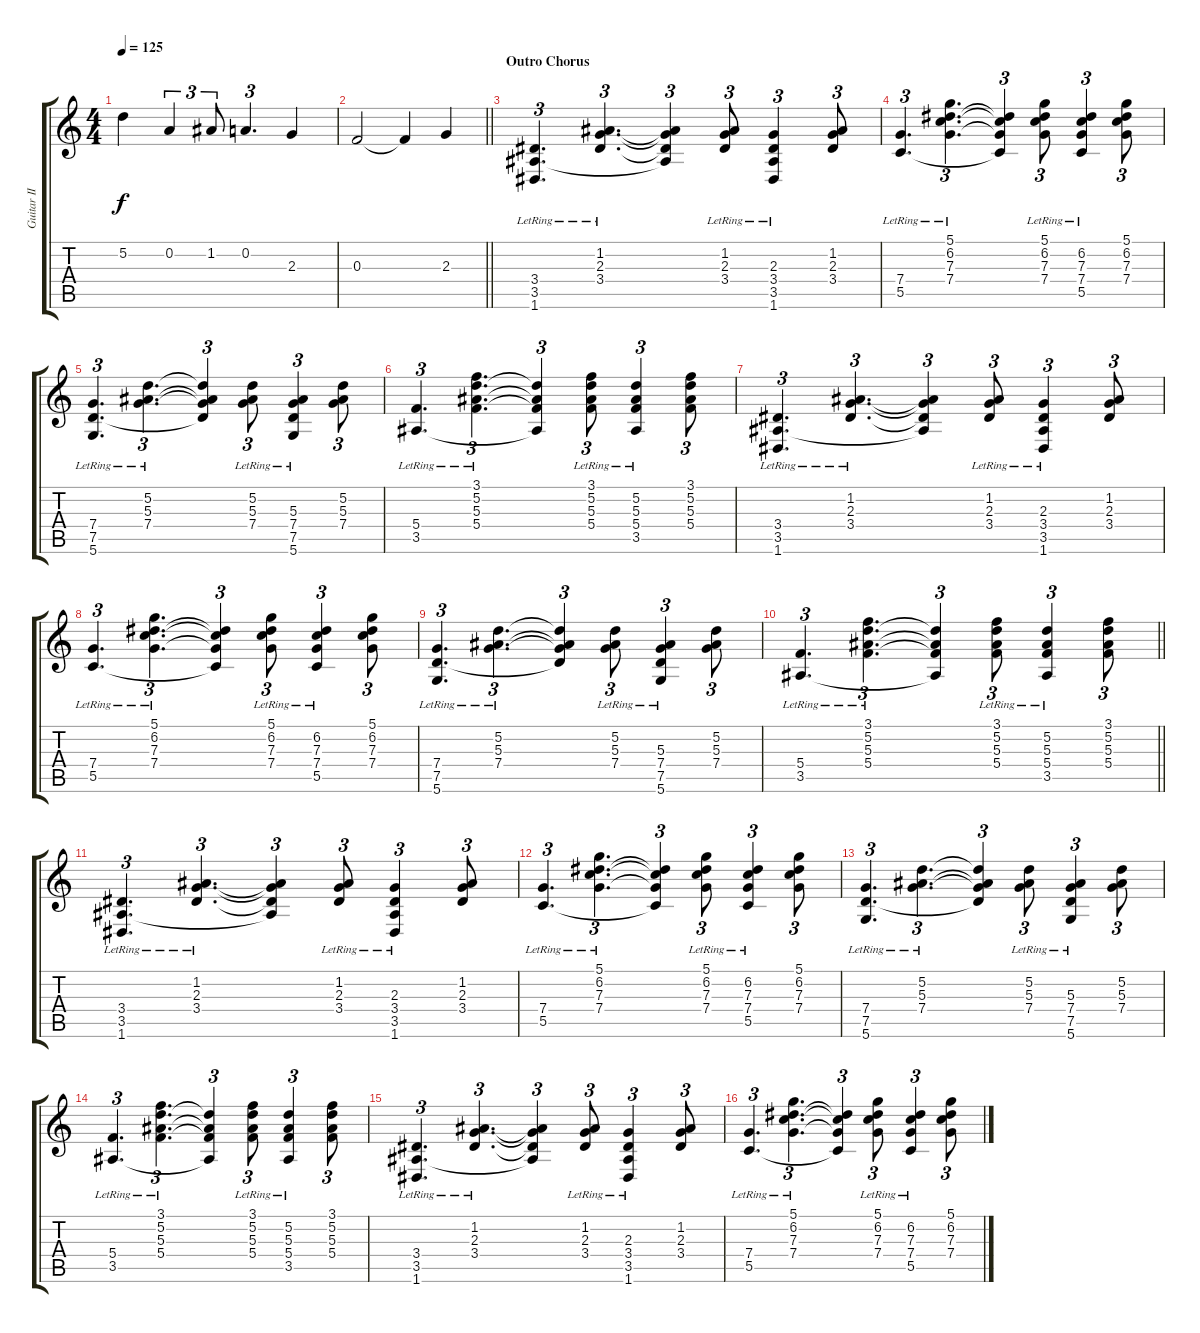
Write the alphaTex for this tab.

\track ("Guitar II" "Guitar II") {instrument distortionguitar}
\staff {score tabs}
\tuning (D4 A3 F3 C3 G2 D2) {hide}
\ts (4 4)
\tempo 125
\clef g2
\ks c
5.2{t}.4{dy f} 0.2.4{tu (3 2)} 1.2.8{tu (3 2)} 0.2.4{d tu (3 2)} 2.3.4 |
\barLineRight lightlight
0.3.2 0.3{t}.4 2.3.4 |
\section ("" "Outro Chorus")
(3.4{lr} 3.5{lr} 1.6{lr}).4{d tu (3 2)} (1.2{lr} 2.3{lr} 3.4{lr}).4{d tu (3 2)} (1.2{t} 2.3{t} 3.4{t} 3.5{t}).4{tu (3 2)} (1.2{lr} 2.3{lr} 3.4{lr}).8{tu (3 2)} (2.3{lr} 3.4{lr} 3.5{lr} 1.6{lr}).4{tu (3 2)} (1.2 2.3 3.4).8{tu (3 2)} |
(7.4{lr} 5.5{lr}).4{d tu (3 2)} (5.1{lr} 6.2{lr} 7.3{lr} 7.4{lr}).4{d tu (3 2)} (6.2{t} 7.3{t} 7.4{t} 5.5{t}).4{tu (3 2)} (5.1{lr} 6.2{lr} 7.3{lr} 7.4{lr}).8{tu (3 2)} (6.2{lr} 7.3{lr} 7.4{lr} 5.5{lr}).4{tu (3 2)} (5.1 6.2 7.3 7.4).8{tu (3 2)} |
(7.4{lr} 7.5{lr} 5.6{lr}).4{d tu (3 2)} (5.2{lr} 5.3{lr} 7.4{lr}).4{d tu (3 2)} (5.2{t} 5.3{t} 7.4{t} 7.5{t}).4{tu (3 2)} (5.2{lr} 5.3{lr} 7.4{lr}).8{tu (3 2)} (5.3{lr} 7.4{lr} 7.5{lr} 5.6{lr}).4{tu (3 2)} (5.2 5.3 7.4).8{tu (3 2)} |
(5.4{lr} 3.5{lr}).4{d tu (3 2)} (3.1{lr} 5.2{lr} 5.3{lr} 5.4{lr}).4{d tu (3 2)} (5.2{t} 5.3{t} 5.4{t} 3.5{t}).4{tu (3 2)} (3.1{lr} 5.2{lr} 5.3{lr} 5.4{lr}).8{tu (3 2)} (5.2{lr} 5.3{lr} 5.4{lr} 3.5{lr}).4{tu (3 2)} (3.1 5.2 5.3 5.4).8{tu (3 2)} |
(3.4{lr} 3.5{lr} 1.6{lr}).4{d tu (3 2)} (1.2{lr} 2.3{lr} 3.4{lr}).4{d tu (3 2)} (1.2{t} 2.3{t} 3.4{t} 3.5{t}).4{tu (3 2)} (1.2{lr} 2.3{lr} 3.4{lr}).8{tu (3 2)} (2.3{lr} 3.4{lr} 3.5{lr} 1.6{lr}).4{tu (3 2)} (1.2 2.3 3.4).8{tu (3 2)} |
(7.4{lr} 5.5{lr}).4{d tu (3 2)} (5.1{lr} 6.2{lr} 7.3{lr} 7.4{lr}).4{d tu (3 2)} (6.2{t} 7.3{t} 7.4{t} 5.5{t}).4{tu (3 2)} (5.1{lr} 6.2{lr} 7.3{lr} 7.4{lr}).8{tu (3 2)} (6.2{lr} 7.3{lr} 7.4{lr} 5.5{lr}).4{tu (3 2)} (5.1 6.2 7.3 7.4).8{tu (3 2)} |
(7.4{lr} 7.5{lr} 5.6{lr}).4{d tu (3 2)} (5.2{lr} 5.3{lr} 7.4{lr}).4{d tu (3 2)} (5.2{t} 5.3{t} 7.4{t} 7.5{t}).4{tu (3 2)} (5.2{lr} 5.3{lr} 7.4{lr}).8{tu (3 2)} (5.3{lr} 7.4{lr} 7.5{lr} 5.6{lr}).4{tu (3 2)} (5.2 5.3 7.4).8{tu (3 2)} |
\barLineRight lightlight
(5.4{lr} 3.5{lr}).4{d tu (3 2)} (3.1{lr} 5.2{lr} 5.3{lr} 5.4{lr}).4{d tu (3 2)} (5.2{t} 5.3{t} 5.4{t} 3.5{t}).4{tu (3 2)} (3.1{lr} 5.2{lr} 5.3{lr} 5.4{lr}).8{tu (3 2)} (5.2{lr} 5.3{lr} 5.4{lr} 3.5{lr}).4{tu (3 2)} (3.1 5.2 5.3 5.4).8{tu (3 2)} |
(3.4{lr} 3.5{lr} 1.6{lr}).4{d tu (3 2)} (1.2{lr} 2.3{lr} 3.4{lr}).4{d tu (3 2)} (1.2{t} 2.3{t} 3.4{t} 3.5{t}).4{tu (3 2)} (1.2{lr} 2.3{lr} 3.4{lr}).8{tu (3 2)} (2.3{lr} 3.4{lr} 3.5{lr} 1.6{lr}).4{tu (3 2)} (1.2 2.3 3.4).8{tu (3 2)} |
(7.4{lr} 5.5{lr}).4{d tu (3 2)} (5.1{lr} 6.2{lr} 7.3{lr} 7.4{lr}).4{d tu (3 2)} (6.2{t} 7.3{t} 7.4{t} 5.5{t}).4{tu (3 2)} (5.1{lr} 6.2{lr} 7.3{lr} 7.4{lr}).8{tu (3 2)} (6.2{lr} 7.3{lr} 7.4{lr} 5.5{lr}).4{tu (3 2)} (5.1 6.2 7.3 7.4).8{tu (3 2)} |
(7.4{lr} 7.5{lr} 5.6{lr}).4{d tu (3 2)} (5.2{lr} 5.3{lr} 7.4{lr}).4{d tu (3 2)} (5.2{t} 5.3{t} 7.4{t} 7.5{t}).4{tu (3 2)} (5.2{lr} 5.3{lr} 7.4{lr}).8{tu (3 2)} (5.3{lr} 7.4{lr} 7.5{lr} 5.6{lr}).4{tu (3 2)} (5.2 5.3 7.4).8{tu (3 2)} |
(5.4{lr} 3.5{lr}).4{d tu (3 2)} (3.1{lr} 5.2{lr} 5.3{lr} 5.4{lr}).4{d tu (3 2)} (5.2{t} 5.3{t} 5.4{t} 3.5{t}).4{tu (3 2)} (3.1{lr} 5.2{lr} 5.3{lr} 5.4{lr}).8{tu (3 2)} (5.2{lr} 5.3{lr} 5.4{lr} 3.5{lr}).4{tu (3 2)} (3.1 5.2 5.3 5.4).8{tu (3 2)} |
(3.4{lr} 3.5{lr} 1.6{lr}).4{d tu (3 2)} (1.2{lr} 2.3{lr} 3.4{lr}).4{d tu (3 2)} (1.2{t} 2.3{t} 3.4{t} 3.5{t}).4{tu (3 2)} (1.2{lr} 2.3{lr} 3.4{lr}).8{tu (3 2)} (2.3{lr} 3.4{lr} 3.5{lr} 1.6{lr}).4{tu (3 2)} (1.2 2.3 3.4).8{tu (3 2)} |
(7.4{lr} 5.5{lr}).4{d tu (3 2)} (5.1{lr} 6.2{lr} 7.3{lr} 7.4{lr}).4{d tu (3 2)} (6.2{t} 7.3{t} 7.4{t} 5.5{t}).4{tu (3 2)} (5.1{lr} 6.2{lr} 7.3{lr} 7.4{lr}).8{tu (3 2)} (6.2{lr} 7.3{lr} 7.4{lr} 5.5{lr}).4{tu (3 2)} (5.1 6.2 7.3 7.4).8{tu (3 2)}
